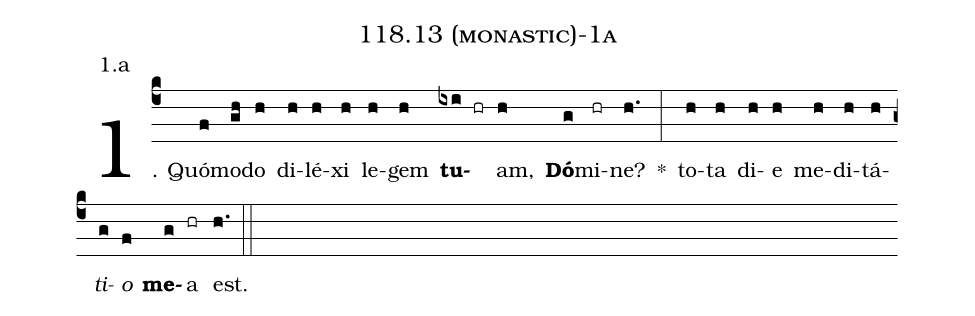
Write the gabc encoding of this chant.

name: 118.13 (monastic)-1a;
annotation: 1.a;
%%
(c4)1. Quó(f)mo(gh)do(h) di(h)lé(h)xi(h) le(h)gem(h) <b>tu</b>(ixi hr)am,(h) <b>Dó</b>(g)mi(hr)ne?(h.) *(:) to(h)ta(h) di(h)e(h) me(h)di(h)tá(h)<i>ti</i>(g)<i>o</i>(f) <b>me</b>(g)a(hr) est.(h.) (::)
